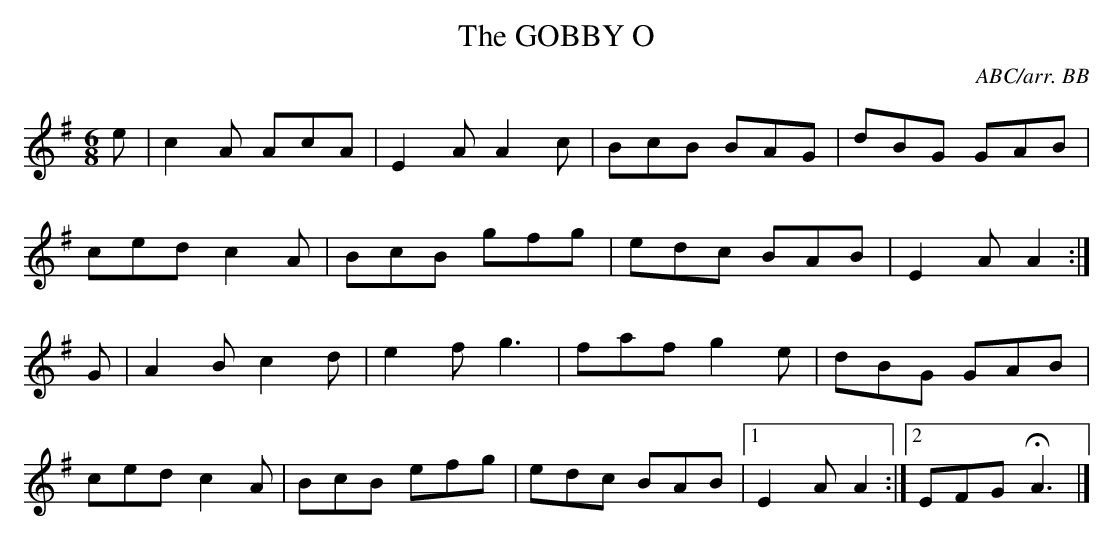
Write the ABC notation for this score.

X:1
T:GOBBY O, The
C:ABC/arr. BB
M:6/8
L:1/8
K:A dor
e|c2A AcA|E2A A2c|BcB BAG|dBG GAB|
ced c2A|BcB gfg|edc BAB|E2A A2 :|
G|A2B c2d|e2f g3|faf g2e|dBG GAB|
ced c2A|BcB efg|edc BAB|1 E2A A2 :|\
[2 EFG HA3|]
